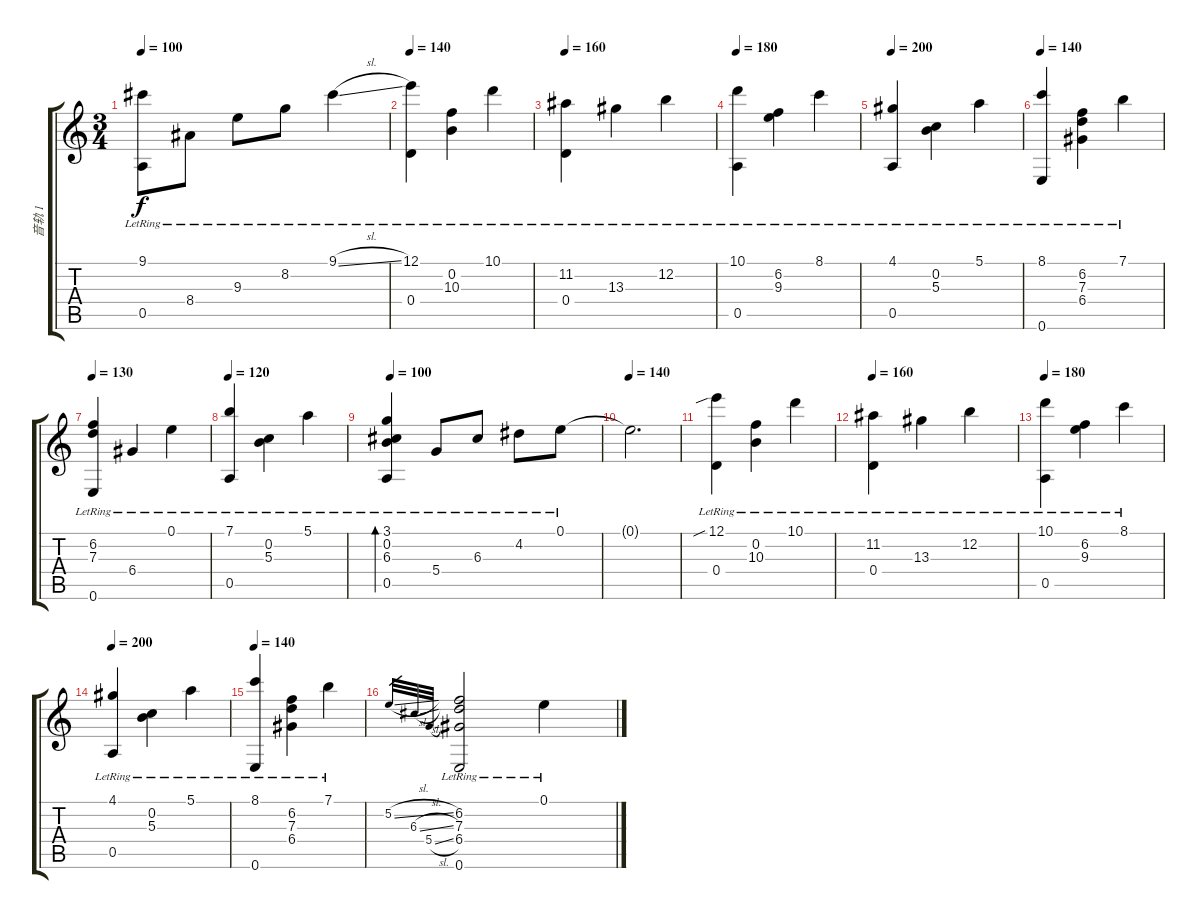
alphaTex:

\track ("音轨 1" "音轨 1") {instrument acousticguitarsteel}
\staff {score tabs}
\tuning (E4 B3 G3 D3 A2 E2) {hide}
\ts (3 4)
\tempo 100
\clef g2
\ks c
(9.1{lr} 0.5{lr}).8{dy f} 8.4{lr}.8 9.3{lr}.8 8.2{lr}.8 9.1{sl lr}.4 |
\tempo 140
(12.1{lr} 0.4{lr}).4 (0.2{lr} 10.3{lr}).4 10.1{lr}.4 |
\tempo 160
(11.2{lr} 0.4{lr}).4 13.3{lr}.4 12.2{lr}.4 |
\tempo 180
(10.1{lr} 0.5).4 (6.2{lr} 9.3{lr}).4 8.1{lr}.4 |
\tempo 200
(4.1{lr} 0.5{lr}).4 (0.2{lr} 5.3{lr}).4 5.1{lr}.4 |
\tempo 140
(8.1{lr} 0.6{lr}).4 (6.2{lr} 7.3{lr} 6.4).4 7.1{lr}.4 |
\tempo 130
(6.2{lr} 7.3{lr} 0.6{lr}).4 6.4{lr}.4 0.1{lr}.4 |
\tempo 120
(7.1{lr} 0.5{lr}).4 (0.2{lr} 5.3{lr}).4 5.1{lr}.4 |
\tempo 100
(3.1{lr} 0.2{lr} 6.3{lr} 0.5{lr}).4{bd 480} 5.4{lr}.8 6.3{lr}.8 4.2{lr}.8 0.1{lr}.8 |
\tempo 140
0.1{t}.2{d} |
(12.1{sib lr} 0.4{lr}).4 (0.2{lr} 10.3{lr}).4 10.1{lr}.4 |
\tempo 160
(11.2{lr} 0.4{lr}).4 13.3{lr}.4 12.2{lr}.4 |
\tempo 180
(10.1{lr} 0.5{lr}).4 (6.2{lr} 9.3{lr}).4 8.1{lr}.4 |
\tempo 200
(4.1{lr} 0.5{lr}).4 (0.2{lr} 5.3{lr}).4 5.1{lr}.4 |
\tempo 140
(8.1{lr} 0.6{lr}).4 (6.2{lr} 7.3{lr} 6.4{lr}).4 7.1{lr}.4 |
5.2{sl}.32{gr} 6.3{sl}.32{gr} 5.4{sl}.32{gr} (6.2{lr} 7.3{lr} 6.4{lr} 0.6{lr}).2 0.1{lr}.4
